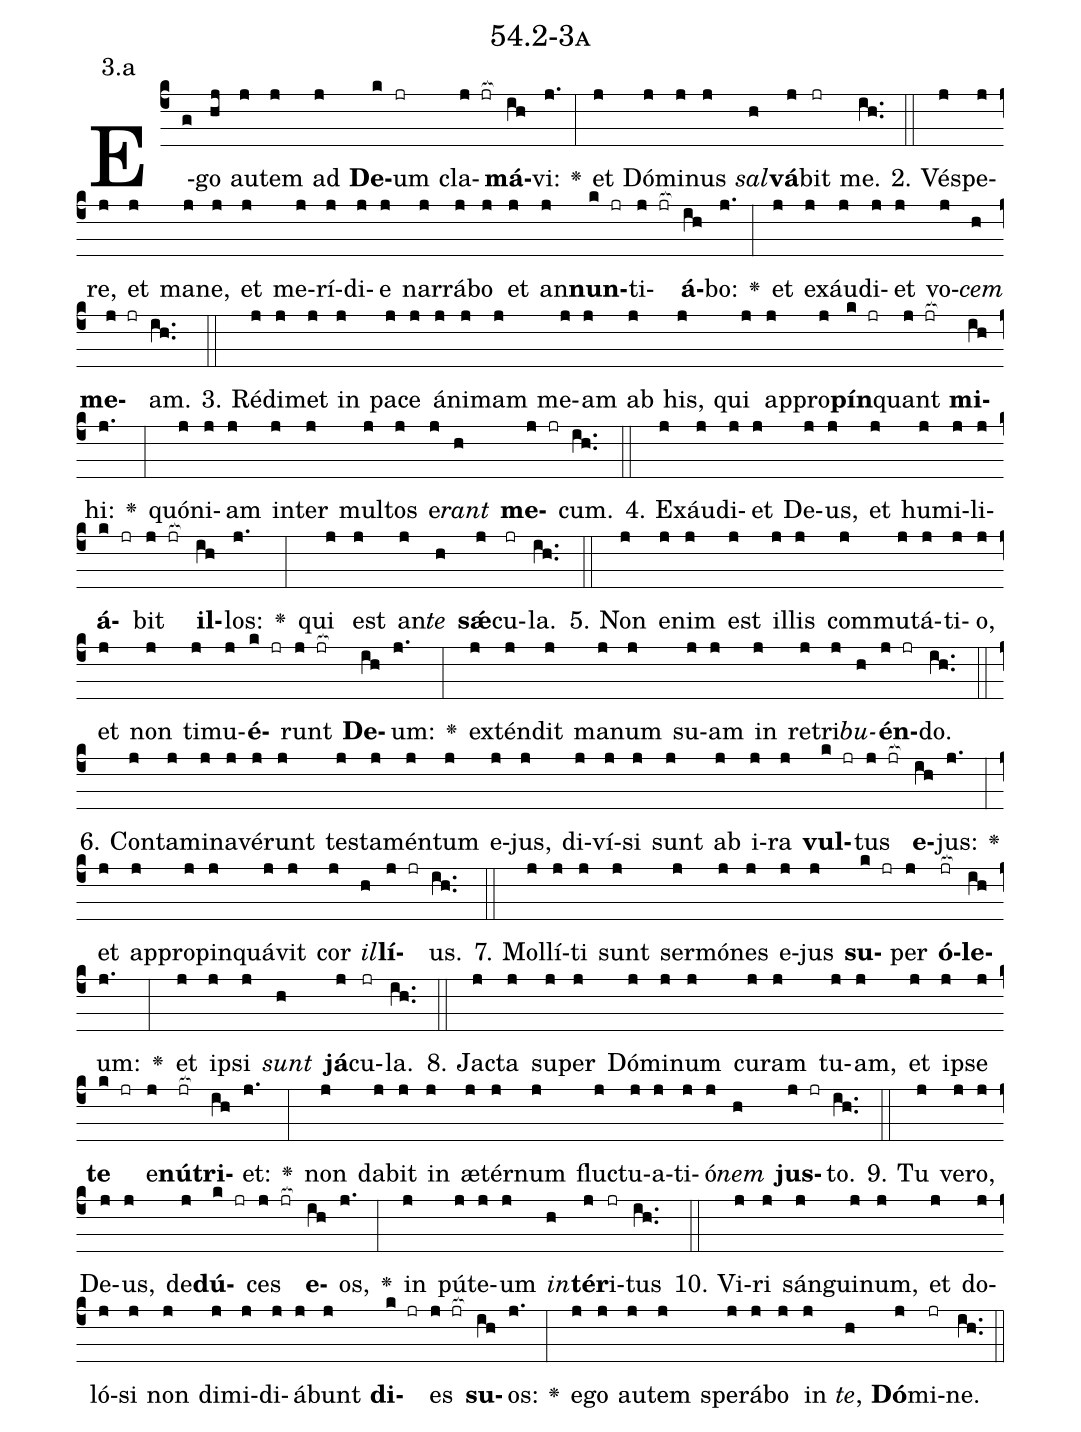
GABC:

name: 54.2-3a;
annotation: 3.a;
%%
(c4)E(g)go(hj) au(j)tem(j) ad(j) <b>De</b>(k)um(jr) cla(j jr[ocb:1{])<b>má</b>(ih[ocb:0}])vi:(j.) <v>\greheightstar</v>(:) et(j) Dó(j)mi(j)nus(j) <i>sal</i>(h)<b>vá</b>(j)bit(jr) me.(ih..) (::)
2. Vés(j)pe(j)re,(j) et(j) ma(j)ne,(j) et(j) me(j)rí(j)di(j)e(j) nar(j)rá(j)bo(j) et(j) an(j)<b>nun</b>(k jr)ti(j jr[ocb:1{])<b>á</b>(ih[ocb:0}])bo:(j.) <v>\greheightstar</v>(:) et(j) ex(j)áu(j)di(j)et(j) vo(j)<i>cem</i>(h) <b>me</b>(j jr)am.(ih..) (::)
3. Réd(j)i(j)met(j) in(j) pa(j)ce(j) á(j)ni(j)mam(j) me(j)am(j) ab(j) his,(j) qui(j) ap(j)pro(j)<b>pín</b>(k jr)quant(j jr[ocb:1{]) <b>mi</b>(ih[ocb:0}])hi:(j.) <v>\greheightstar</v>(:) quón(j)i(j)am(j) in(j)ter(j) mul(j)tos(j) e(j)<i>rant</i>(h) <b>me</b>(j jr)cum.(ih..) (::)
4. Ex(j)áu(j)di(j)et(j) De(j)us,(j) et(j) hu(j)mi(j)li(j)<b>á</b>(k jr)bit(j jr[ocb:1{]) <b>il</b>(ih[ocb:0}])los:(j.) <v>\greheightstar</v>(:) qui(j) est(j) an(j)<i>te</i>(h) <b>sǽ</b>(j)cu(jr)la.(ih..) (::)
5. Non(j) e(j)nim(j) est(j) il(j)lis(j) com(j)mu(j)tá(j)ti(j)o,(j) et(j) non(j) ti(j)mu(j)<b>é</b>(k jr)runt(j jr[ocb:1{]) <b>De</b>(ih[ocb:0}])um:(j.) <v>\greheightstar</v>(:) ex(j)tén(j)dit(j) ma(j)num(j) su(j)am(j) in(j) re(j)tri(j)<i>bu</i>(h)<b>én</b>(j jr)do.(ih..) (::)
6. Con(j)ta(j)mi(j)na(j)vé(j)runt(j) tes(j)ta(j)mén(j)tum(j) e(j)jus,(j) di(j)ví(j)si(j) sunt(j) ab(j) i(j)ra(j) <b>vul</b>(k jr)tus(j jr[ocb:1{]) <b>e</b>(ih[ocb:0}])jus:(j.) <v>\greheightstar</v>(:) et(j) ap(j)pro(j)pin(j)quá(j)vit(j) cor(j) <i>il</i>(h)<b>lí</b>(j jr)us.(ih..) (::)
7. Mol(j)lí(j)ti(j) sunt(j) ser(j)mó(j)nes(j) e(j)jus(j) <b>su</b>(k jr)per(j) <b>ó</b>(jr[ocb:1{])<b>le</b>(ih[ocb:0}])um:(j.) <v>\greheightstar</v>(:) et(j) ip(j)si(j) <i>sunt</i>(h) <b>já</b>(j)cu(jr)la.(ih..) (::)
8. Jac(j)ta(j) su(j)per(j) Dó(j)mi(j)num(j) cu(j)ram(j) tu(j)am,(j) et(j) ip(j)se(j) <b>te</b>(k jr) e(j)<b>nú</b>(jr[ocb:1{])<b>tri</b>(ih[ocb:0}])et:(j.) <v>\greheightstar</v>(:) non(j) da(j)bit(j) in(j) æ(j)tér(j)num(j) fluc(j)tu(j)a(j)ti(j)ó(j)<i>nem</i>(h) <b>jus</b>(j jr)to.(ih..) (::)
9. Tu(j) ve(j)ro,(j) De(j)us,(j) de(j)<b>dú</b>(k jr)ces(j jr[ocb:1{]) <b>e</b>(ih[ocb:0}])os,(j.) <v>\greheightstar</v>(:) in(j) pú(j)te(j)um(j) <i>in</i>(h)<b>tér</b>(j)i(jr)tus(ih..) (::)
10. Vi(j)ri(j) sán(j)gui(j)num,(j) et(j) do(j)ló(j)si(j) non(j) di(j)mi(j)di(j)á(j)bunt(j) <b>di</b>(k jr)es(j jr[ocb:1{]) <b>su</b>(ih[ocb:0}])os:(j.) <v>\greheightstar</v>(:) e(j)go(j) au(j)tem(j) spe(j)rá(j)bo(j) in(j) <i>te</i>,(h) <b>Dó</b>(j)mi(jr)ne.(ih..) (::)
